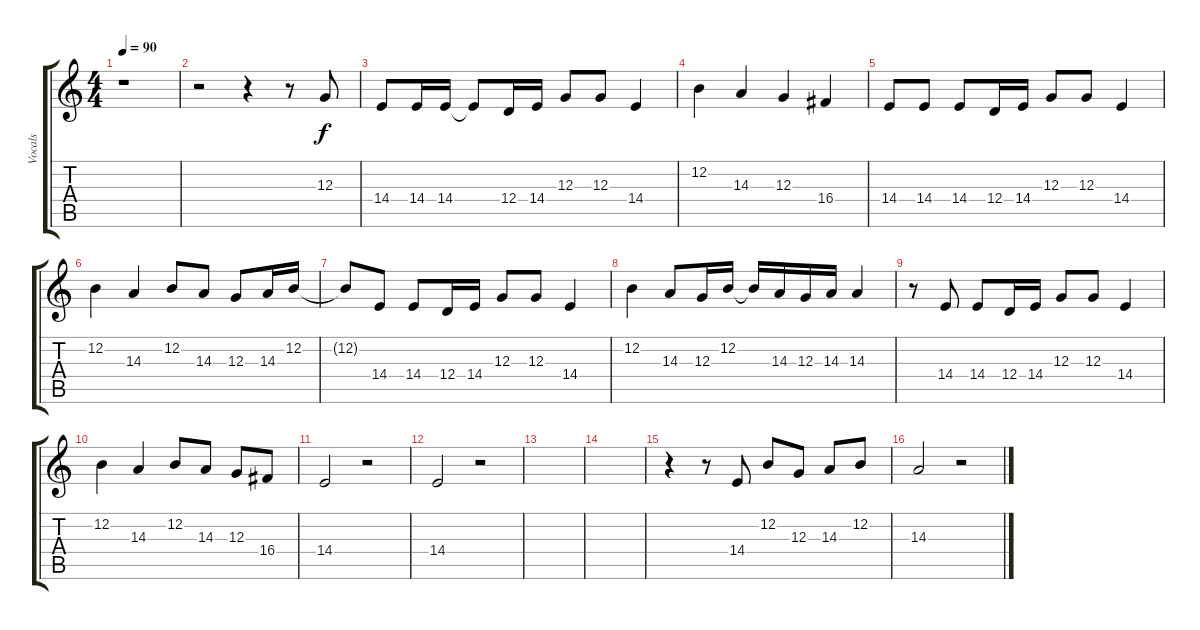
\track ("Vocals" "Vocals") {instrument lead2sawtooth}
\staff {score tabs}
\tuning (E4 B3 G3 D3 A2 E2) {hide}
\ts (4 4)
\tempo 90
\clef g2
\ks c
r.1{dy f} |
r.2 r.4 r.8 12.3.8 |
14.4.8 14.4.16 14.4.16 14.4{t}.8 12.4.16 14.4.16 12.3.8 12.3.8 14.4.4 |
12.2.4 14.3.4 12.3.4 16.4.4 |
14.4.8 14.4.8 14.4.8 12.4.16 14.4.16 12.3.8 12.3.8 14.4.4 |
12.2.4 14.3.4 12.2.8 14.3.8 12.3.8 14.3.16 12.2.16 |
12.2{t}.8 14.4.8 14.4.8 12.4.16 14.4.16 12.3.8 12.3.8 14.4.4 |
12.2.4 14.3.8 12.3.16 12.2.16 12.2{t}.16 14.3.16 12.3.16 14.3.16 14.3.4 |
r.8 14.4.8 14.4.8 12.4.16 14.4.16 12.3.8 12.3.8 14.4.4 |
12.2.4 14.3.4 12.2.8 14.3.8 12.3.8 16.4.8 |
14.4.2 r.2 |
14.4.2 r.2 |
|
|
r.4 r.8 14.4.8 12.2.8 12.3.8 14.3.8 12.2.8 |
14.3.2 r.2
